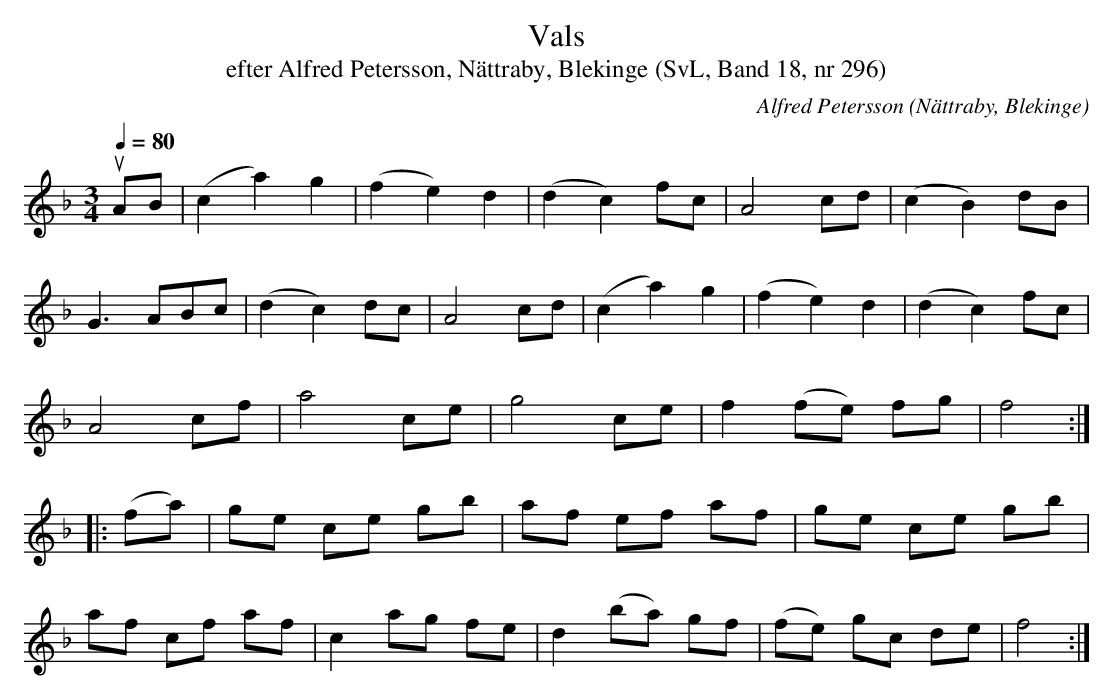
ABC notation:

X:1
T:Vals
T:efter Alfred Petersson, Nättraby, Blekinge (SvL, Band 18, nr 296)
O:Nättraby, Blekinge
C:Alfred Petersson
M:3/4
L:1/8
Q:1/4=80
K:F
uAB|(c2a2) g2|(f2e2)d2|(d2c2) fc|A4 cd|(c2B2) dB|
G3 ABc|(d2c2) dc|A4 cd|(c2a2) g2|(f2e2) d2|(d2c2) fc|
A4 cf|a4 ce|g4 ce|f2 (fe) fg|f4:|
|:(fa)|ge ce gb|af ef af|ge ce gb|
af cf af|c2 ag fe|d2 (ba) gf|(fe) gc de|f4:|
